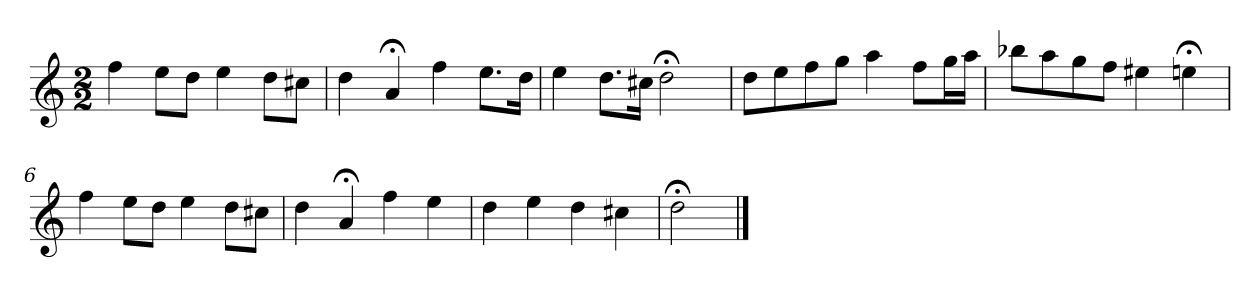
**kern
*part1
*staff1
*k[]
*C:
*M2/2
*MM120
=1
4ff
8eeL
8ddJ
4ee
8ddL
8cc#XJ
=2
4dd
4a;<
4ff
8.eeL
16ddJk
=3
4ee
8.ddL
16cc#XJk
2dd;<
=4
8ddL
8ee
8ff
8ggJ
4aa
8ffL
16ggL
16aaJJ
=5
8bb-XL
8aa
8gg
8ffJ
4ee#X
4een;<
=6
4ff
8eeL
8ddJ
4ee
8ddL
8cc#XJ
=7
4dd
4a;<
4ff
4ee
=8
4dd
4ee
4dd
4cc#X
=9
2dd;<
==
*-
